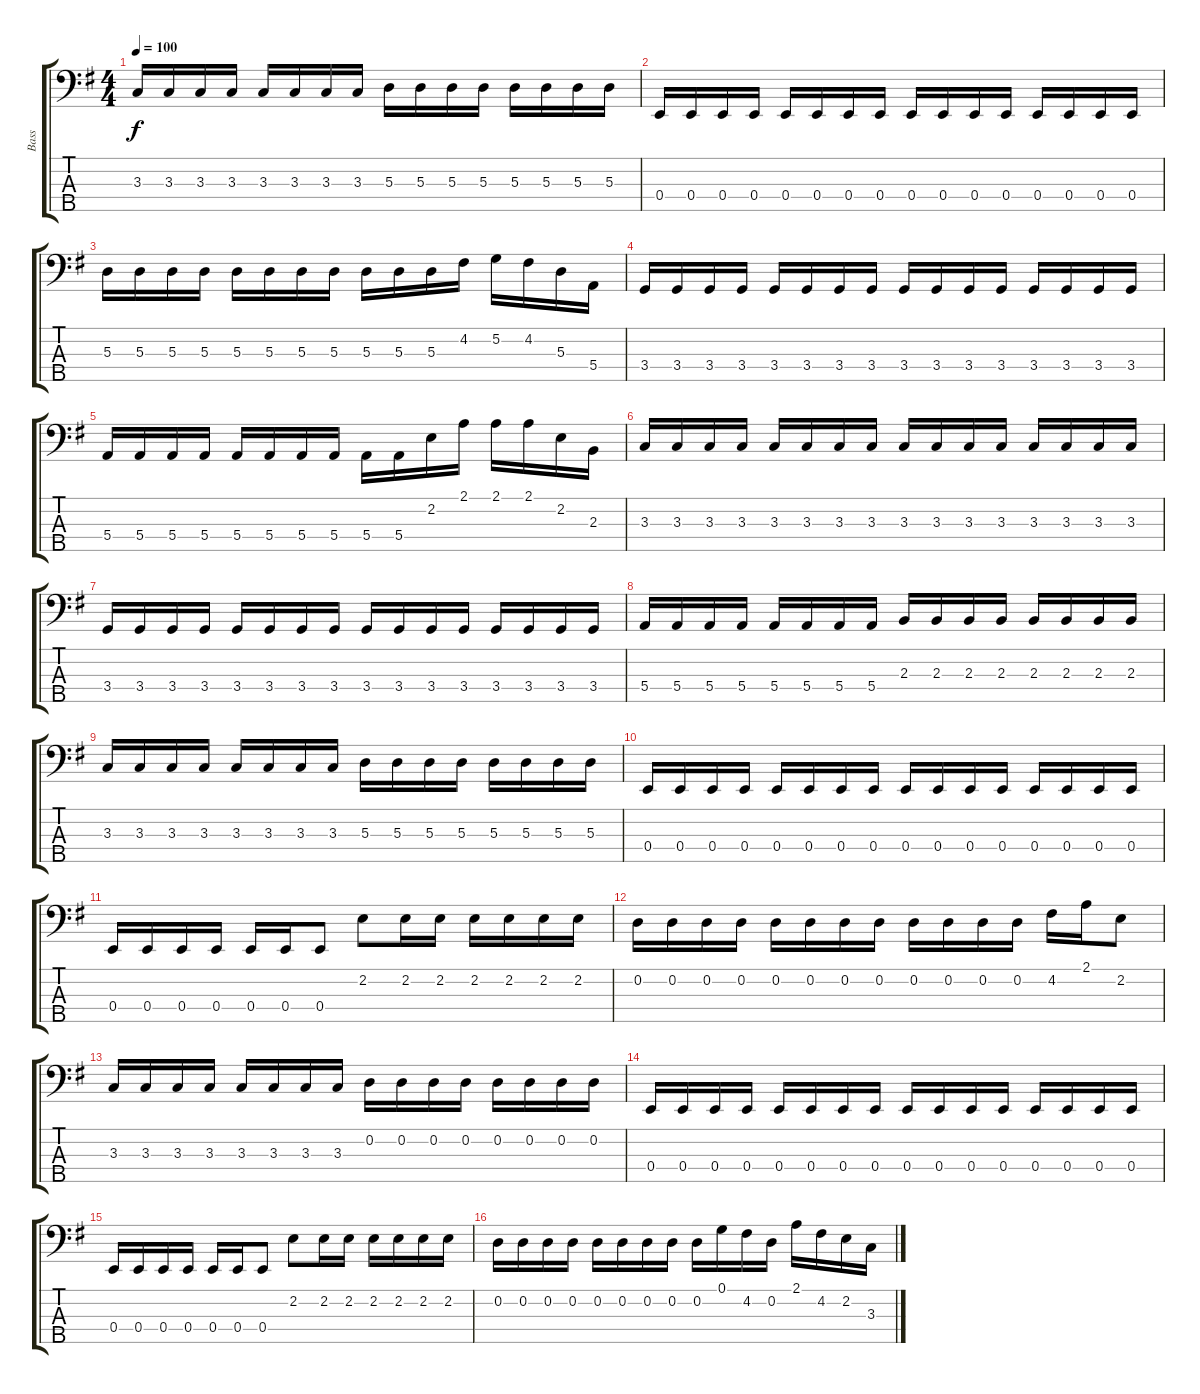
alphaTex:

\track ("Bass" "Bass") {instrument electricbassfinger}
\staff {score tabs}
\tuning (G2 D2 A1 E1 B0) {hide}
\ts (4 4)
\tempo 100
\clef f4
\ks g
3.3.16{dy f} 3.3.16 3.3.16 3.3.16 3.3.16 3.3.16 3.3.16 3.3.16 5.3.16 5.3.16 5.3.16 5.3.16 5.3.16 5.3.16 5.3.16 5.3.16 |
0.4.16 0.4.16 0.4.16 0.4.16 0.4.16 0.4.16 0.4.16 0.4.16 0.4.16 0.4.16 0.4.16 0.4.16 0.4.16 0.4.16 0.4.16 0.4.16 |
5.3.16 5.3.16 5.3.16 5.3.16 5.3.16 5.3.16 5.3.16 5.3.16 5.3.16 5.3.16 5.3.16 4.2.16 5.2.16 4.2.16 5.3.16 5.4.16 |
3.4.16 3.4.16 3.4.16 3.4.16 3.4.16 3.4.16 3.4.16 3.4.16 3.4.16 3.4.16 3.4.16 3.4.16 3.4.16 3.4.16 3.4.16 3.4.16 |
5.4.16 5.4.16 5.4.16 5.4.16 5.4.16 5.4.16 5.4.16 5.4.16 5.4.16 5.4.16 2.2.16 2.1.16 2.1.16 2.1.16 2.2.16 2.3.16 |
3.3.16 3.3.16 3.3.16 3.3.16 3.3.16 3.3.16 3.3.16 3.3.16 3.3.16 3.3.16 3.3.16 3.3.16 3.3.16 3.3.16 3.3.16 3.3.16 |
3.4.16 3.4.16 3.4.16 3.4.16 3.4.16 3.4.16 3.4.16 3.4.16 3.4.16 3.4.16 3.4.16 3.4.16 3.4.16 3.4.16 3.4.16 3.4.16 |
5.4.16 5.4.16 5.4.16 5.4.16 5.4.16 5.4.16 5.4.16 5.4.16 2.3.16 2.3.16 2.3.16 2.3.16 2.3.16 2.3.16 2.3.16 2.3.16 |
3.3.16 3.3.16 3.3.16 3.3.16 3.3.16 3.3.16 3.3.16 3.3.16 5.3.16 5.3.16 5.3.16 5.3.16 5.3.16 5.3.16 5.3.16 5.3.16 |
0.4.16 0.4.16 0.4.16 0.4.16 0.4.16 0.4.16 0.4.16 0.4.16 0.4.16 0.4.16 0.4.16 0.4.16 0.4.16 0.4.16 0.4.16 0.4.16 |
0.4.16 0.4.16 0.4.16 0.4.16 0.4.16 0.4.16 0.4.8 2.2.8 2.2.16 2.2.16 2.2.16 2.2.16 2.2.16 2.2.16 |
0.2.16 0.2.16 0.2.16 0.2.16 0.2.16 0.2.16 0.2.16 0.2.16 0.2.16 0.2.16 0.2.16 0.2.16 4.2.16 2.1.16 2.2.8 |
3.3.16 3.3.16 3.3.16 3.3.16 3.3.16 3.3.16 3.3.16 3.3.16 0.2.16 0.2.16 0.2.16 0.2.16 0.2.16 0.2.16 0.2.16 0.2.16 |
0.4.16 0.4.16 0.4.16 0.4.16 0.4.16 0.4.16 0.4.16 0.4.16 0.4.16 0.4.16 0.4.16 0.4.16 0.4.16 0.4.16 0.4.16 0.4.16 |
0.4.16 0.4.16 0.4.16 0.4.16 0.4.16 0.4.16 0.4.8 2.2.8 2.2.16 2.2.16 2.2.16 2.2.16 2.2.16 2.2.16 |
0.2.16 0.2.16 0.2.16 0.2.16 0.2.16 0.2.16 0.2.16 0.2.16 0.2.16 0.1.16 4.2.16 0.2.16 2.1.16 4.2.16 2.2.16 3.3.16
